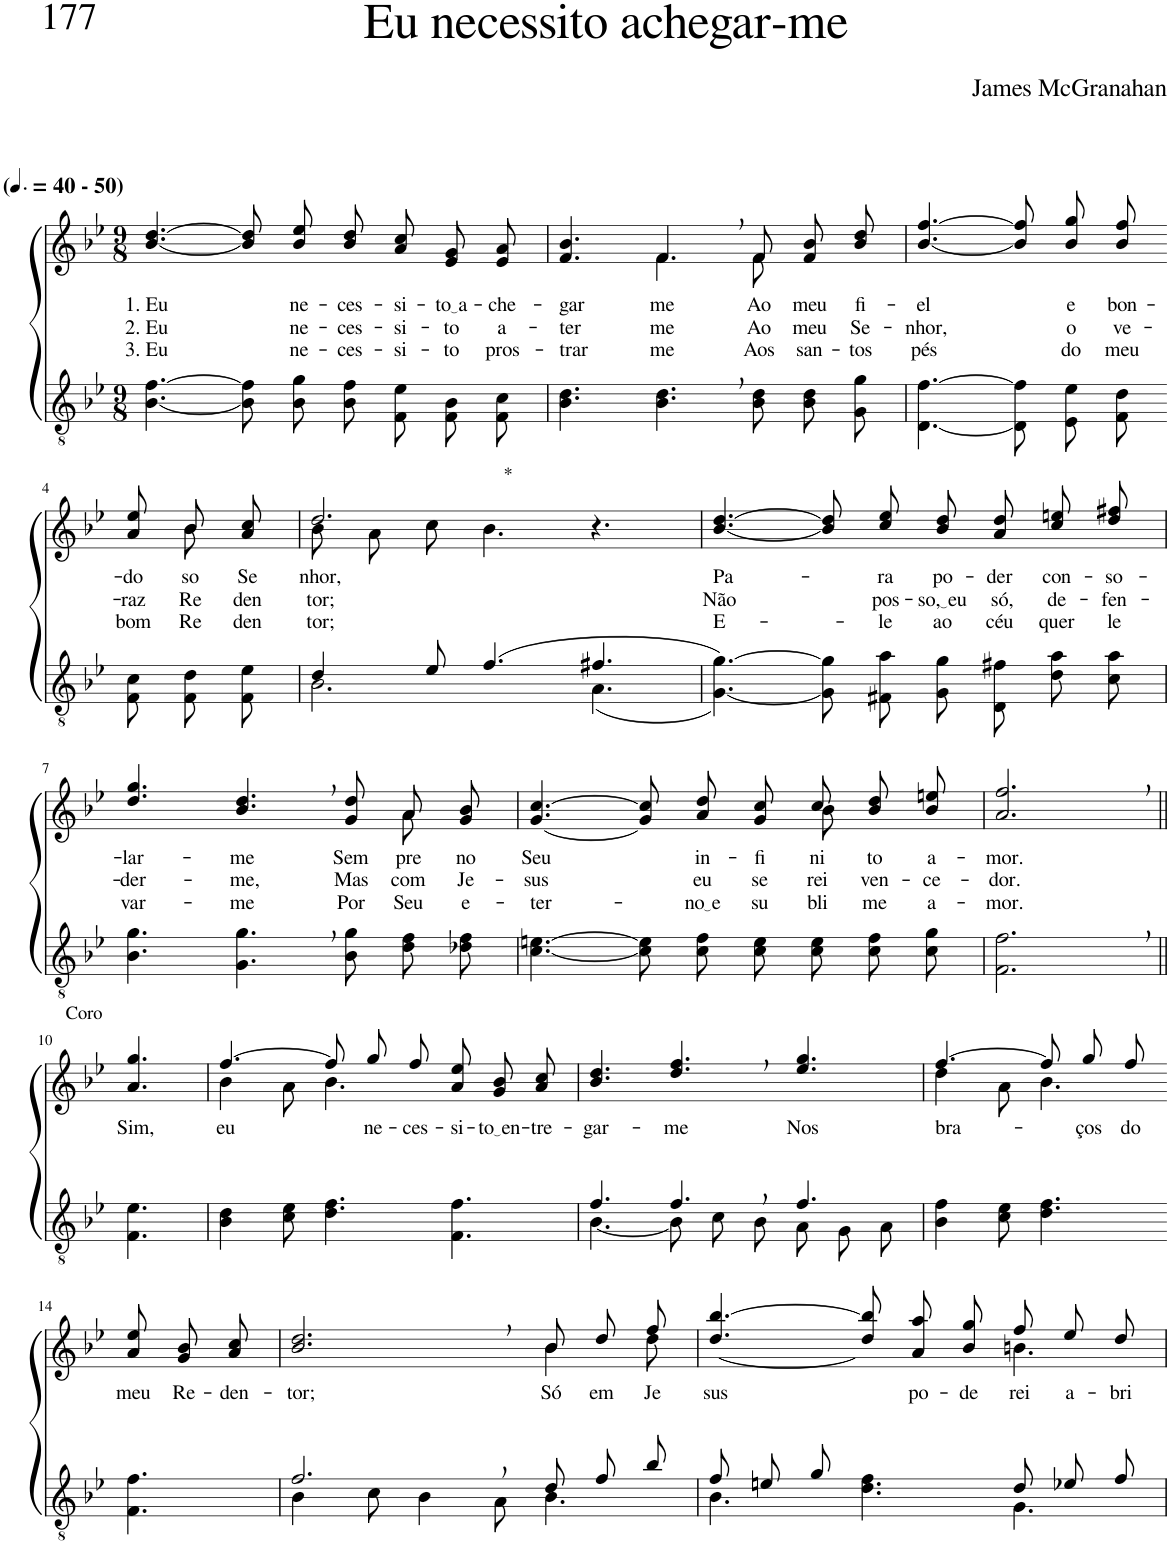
**kern	**kern	**text	**text	**text
*part2	*part1	*part1	*part1	*part1
*staff2	*staff1	*staff1	*staff1	*staff1
*I"Parte III e IV	*I"Parte I e II	*	*	*
*clefGv2	*clefG2	*	*	*
*Trd4c7	*Trd4c7	*	*	*
*k[b-e-]	*k[b-e-]	*	*	*
*M9/8	*M9/8	*	*	*
*MM60	*MM60	*	*	*
=1	=1	=1	=1	=1
!	!LO:TX:a:B:t=(	!	!	!
!	!LO:TX:a:B:t=- 50)	!	!	!
!	!	!LO:LY:b	!LO:LY:b	!LO:LY:b
[4.B-\ [4.f\	[4.b-/ [4.dd/	1. Eu	2. Eu	3. Eu
8B-]\ 8f]\L	8b-]\ 8dd]\L	.	.	.
!	!	!LO:LY:b	!LO:LY:b	!LO:LY:b
8B-\ 8g\	8b-\ 8ee-\	ne-	ne-	ne-
!	!	!LO:LY:b	!LO:LY:b	!LO:LY:b
8B-\ 8f\J	8b-\ 8dd\J	-ces-	-ces-	-ces-
!	!	!LO:LY:b	!LO:LY:b	!LO:LY:b
8F/ 8e-/L	8a/ 8cc/L	-si-	-si-	-si-
!	!	!LO:LY:b	!LO:LY:b	!LO:LY:b
8F/ 8B-/	8e-/ 8g/	to a	-to	-to
!	!	!LO:LY:b	!LO:LY:b	!LO:LY:b
8F/ 8c/J	8e-/ 8a/J	-che-	a-	pros-
=2	=2	=2	=2	=2
!	!	!LO:LY:b	!LO:LY:b	!LO:LY:b
*	*^	*	*	*
4.B-\ 4.d\	4.f/ 4.b-/	4.ryy	-gar-	-ter-	-trar-
!	!	!	!LO:LY:b	!LO:LY:b	!LO:LY:b
4.B-\, 4.d\,	4.f,/	4.f\	-me	-me	-me
!	!	!	!LO:LY:b	!LO:LY:b	!LO:LY:b
8B-\ 8d\L	8f/L	8f\	Ao	Ao	Aos
!	!	!	!LO:LY:b	!LO:LY:b	!LO:LY:b
8B-\ 8d\	8f/ 8b-/	4ryy	meu	meu	san-
!	!	!	!LO:LY:b	!LO:LY:b	!LO:LY:b
8G\ 8g\J	8b-/ 8dd/J	.	fi-	Se-	-tos
*	*v	*v	*	*	*
=3	=3	=3	=3	=3
!	!	!LO:LY:b	!LO:LY:b	!LO:LY:b
[4.D\ [4.f\	[4.b-/ [4.ff/	-el	-nhor,	pés
8D]/ 8f]/L	8b-]\ 8ff]\L	.	.	.
!	!	!LO:LY:b	!LO:LY:b	!LO:LY:b
8E-/ 8e-/	8b-\ 8gg\	e	o	do
!	!	!LO:LY:b	!LO:LY:b	!LO:LY:b
8F/ 8d/J	8b-\ 8ff\J	bon-	ve-	meu
!!LO:LB:g=z
=4-	=4-	=4-	=4-	=4-
!	!	!LO:LY:b	!LO:LY:b	!LO:LY:b
*	*^	*	*	*
8F\ 8c\L	8a\ 8ee-\L	8ryy	-do-	-raz	bom
!	!	!	!LO:LY:b	!LO:LY:b	!LO:LY:b
8F\ 8d\	8b-\	8b-\	-so	Re-	Re-
!	!	!	!LO:LY:b	!LO:LY:b	!LO:LY:b
8F\ 8e-\J	8a\ 8cc\J	8ryy	Se-	-den-	-den-
=5	=5	=5	=5	=5	=5
*^	*	*	*	*	*
!	!	!LO:TX:a:t=*	!	!	!	!
!	!	!	!	!LO:LY:b	!LO:LY:b	!LO:LY:b
4d/	2.B-\	2.dd/	8b-\L	-nhor,	-tor;	-tor;
.	.	.	8a\	.	.	.
8e-/	.	.	8cc\J	.	.	.
(4.f/	.	.	4.b-\	.	.	.
4.f#X/	(4.A\	4.r	4.ryy	.	.	.
=6	=6	=6	=6	=6	=6	=6
!	!	!	!	!LO:LY:b	!LO:LY:b	!LO:LY:b
*v	*v	*	*	*	*	*
*	*v	*v	*	*	*
[4.G\ [4.g\))	[4.b-/ [4.dd/	Pa-	Não	E-
8G]\ 8g]\L	8b-]\ 8dd]\L	.	.	.
!	!	!LO:LY:b	!LO:LY:b	!LO:LY:b
8F#X\ 8a\	8cc\ 8ee-\	-ra	pos-	-le
!	!	!LO:LY:b	!LO:LY:b	!LO:LY:b
8G\ 8g\J	8b-\ 8dd\J	po-	so, eu	ao
!	!	!LO:LY:b	!LO:LY:b	!LO:LY:b
8D\ 8f#X\L	8a\ 8dd\L	-der	só,	céu
!	!	!LO:LY:b	!LO:LY:b	!LO:LY:b
8d\ 8a\	8cc\ 8een\	con-	de-	quer
!	!	!LO:LY:b	!LO:LY:b	!LO:LY:b
8c\ 8a\J	8dd\ 8ff#X\J	-so-	-fen-	le
!!LO:LB:g=z
=7	=7	=7	=7	=7
!	!	!LO:LY:b	!LO:LY:b	!LO:LY:b
*	*^	*	*	*
4.B-\ 4.g\	4.dd/ 4.gg/	2..ryy	-lar-	-der-	var-
!	!	!	!LO:LY:b	!LO:LY:b	!LO:LY:b
4.G\, 4.g\,	4.b-/, 4.dd/,	.	-me	-me,	-me
!	!	!	!LO:LY:b	!LO:LY:b	!LO:LY:b
8B-\ 8g\L	8g/ 8dd/L	.	Sem-	Mas	Por
!	!	!	!LO:LY:b	!LO:LY:b	!LO:LY:b
8d\ 8f\	8a/	8a\	-pre	com	Seu
!	!	!	!LO:LY:b	!LO:LY:b	!LO:LY:b
8d-X\ 8f\J	8g/ 8b-/J	8ryy	no	Je-	e-
=8	=8	=8	=8	=8	=8
!	!	!	!LO:LY:b	!LO:LY:b	!LO:LY:b
[4.c\ [4.en\	[4.g/ [4.cc/	2.ryy	Seu	-sus	-ter-
8c]\ 8e]\L	8g]/ 8cc]/L	.	.	.	.
!	!	!	!LO:LY:b	!LO:LY:b	!LO:LY:b
8c\ 8f\	8a/ 8dd/	.	in-	eu	no e
!	!	!	!LO:LY:b	!LO:LY:b	!LO:LY:b
8c\ 8e\J	8g/ 8cc/J	.	-fi-	se-	su-
!	!	!	!LO:LY:b	!LO:LY:b	!LO:LY:b
8c\ 8e\L	8cc\L	8b-\	-ni-	-rei	-bli-
!	!	!	!LO:LY:b	!LO:LY:b	!LO:LY:b
8c\ 8f\	8b-\ 8dd\	4ryy	-to	ven-	-me
!	!	!	!LO:LY:b	!LO:LY:b	!LO:LY:b
8c\ 8g\J	8b-\ 8een\J	.	a-	-ce-	a-
*	*v	*v	*	*	*
=9	=9	=9	=9	=9
!	!	!LO:LY:b	!LO:LY:b	!LO:LY:b
2.F\, 2.f\,	2.a/, 2.ff/,	-mor.	-dor.	-mor.
!!LO:LB:g=z
=10||	=10||	=10||	=10||	=10||
!	!LO:TX:a:t=Coro	!	!	!
!	!	!LO:LY:b	!	!
4.F\ 4.e-\	4.a/ 4.gg/	Sim,	.	.
=11	=11	=11	=11	=11
*	*^	*	*	*
!	!	!	!LO:LY:b	!	!
4B-\ 4d\	[4.ff/	4b-\	eu	.	.
8c\ 8e-\	.	8a\	.	.	.
4.d\ 4.f\	8ff/L]	4.b-\	.	.	.
!	!	!	!LO:LY:b	!	!
.	8gg/	.	ne-	.	.
!	!	!	!LO:LY:b	!	!
.	8ff/J	.	-ces-	.	.
!	!	!	!LO:LY:b	!	!
4.F\ 4.f\	8a\ 8ee-\L	4.ryy	-si-	.	.
!	!	!	!LO:LY:b	!	!
.	8g\ 8b-\	.	to en	.	.
!	!	!	!LO:LY:b	!	!
.	8a\ 8cc\J	.	-tre-	.	.
*	*v	*v	*	*	*
=12	=12	=12	=12	=12
*^	*	*	*	*
!	!	!	!LO:LY:b	!	!
4.f/	[4.B-\	4.b-/ 4.dd/	-gar-	.	.
!	!	!	!LO:LY:b	!	!
4.f,/	8B-\L]	4.dd/, 4.ff/,	-me	.	.
.	8c\	.	.	.	.
.	8B-\J	.	.	.	.
!	!	!	!LO:LY:b	!	!
4.f/	8A\L	4.ee-/ 4.gg/	Nos	.	.
.	8G\	.	.	.	.
.	8A\J	.	.	.	.
=13	=13	=13	=13	=13	=13
*	*	*^	*	*	*
!	!	!	!	!LO:LY:b	!	!
*v	*v	*	*	*	*	*
4B-\ 4f\	[4.ff/	4dd\	bra-	.	.
8c\ 8e-\	.	8a\	.	.	.
4.d\ 4.f\	8ff/L]	4.b-\	.	.	.
!	!	!	!LO:LY:b	!	!
.	8gg/	.	-ços	.	.
!	!	!	!LO:LY:b	!	!
.	8ff/J	.	do	.	.
*	*v	*v	*	*	*
!!LO:LB:g=z
=14-	=14-	=14-	=14-	=14-
!	!	!LO:LY:b	!	!
4.F\ 4.f\	8a\ 8ee-\L	meu	.	.
!	!	!LO:LY:b	!	!
.	8g\ 8b-\	Re-	.	.
!	!	!LO:LY:b	!	!
.	8a\ 8cc\J	-den-	.	.
=15	=15	=15	=15	=15
*^	*	*	*	*
!	!	!	!LO:LY:b	!	!
*	*	*^	*	*	*
2.f,/	4B-\	2.b-/, 2.dd/,	2.ryy	-tor;	.	.
.	8c\	.	.	.	.	.
.	4B-\	.	.	.	.	.
.	8A\	.	.	.	.	.
!	!	!	!	!LO:LY:b	!	!
8d/L	4.B-\	8b-/L	4b-\	Só	.	.
!	!	!	!	!LO:LY:b	!	!
8f/	.	8dd/	.	em	.	.
!	!	!	!	!LO:LY:b	!	!
8b-/J	.	8ff/J	8dd\	Je-	.	.
=16	=16	=16	=16	=16	=16	=16
!	!	!	!	!LO:LY:b	!	!
8f/L	4.B-\	[4.dd/ [4.bb-/	2.ryy	-sus	.	.
8en/	.	.	.	.	.	.
8g/J	.	.	.	.	.	.
4.ryy	4.d\ 4.f\	8dd]\ 8bb-]\L	.	.	.	.
!	!	!	!	!LO:LY:b	!	!
.	.	8a\ 8aa\	.	po-	.	.
!	!	!	!	!LO:LY:b	!	!
.	.	8b-\ 8gg\J	.	-de-	.	.
!	!	!	!	!LO:LY:b	!	!
8d/L	4.G\	8ff/L	4.bn\	-rei	.	.
!	!	!	!	!LO:LY:b	!	!
8e-X/	.	8ee-/	.	a-	.	.
!	!	!	!	!LO:LY:b	!	!
8f/J	.	8dd/J	.	-bri-	.	.
*v	*v	*	*	*	*	*
*	*v	*v	*	*	*
=	=	=	=	=
*-	*-	*-	*-	*-
